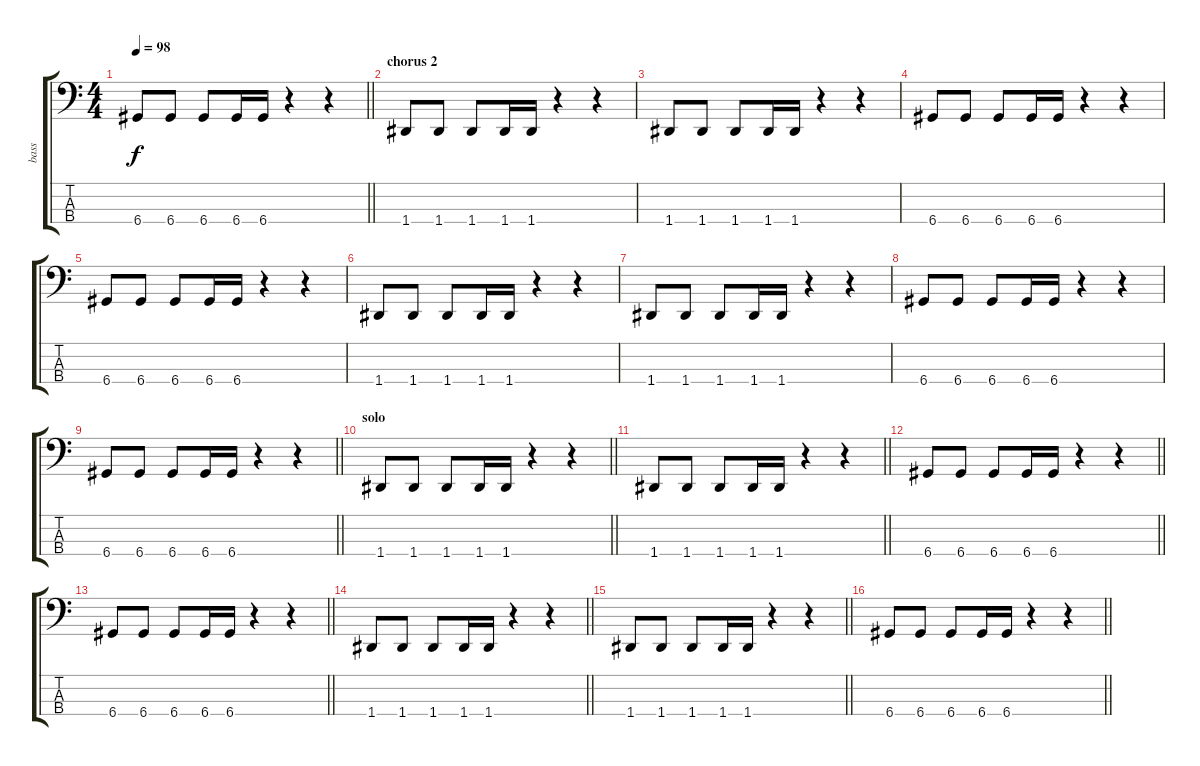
\track ("bass" "bass") {instrument electricbassfinger}
\staff {score tabs}
\tuning (G2 D2 A1 D1) {hide}
\ts (4 4)
\tempo 98
\clef f4
\barLineRight lightlight
\ks c
6.4.8{dy f} 6.4.8 6.4.8 6.4.16 6.4.16 r.4 r.4 |
\section ("" "chorus 2")
1.4.8 1.4.8 1.4.8 1.4.16 1.4.16 r.4 r.4 |
1.4.8 1.4.8 1.4.8 1.4.16 1.4.16 r.4 r.4 |
6.4.8 6.4.8 6.4.8 6.4.16 6.4.16 r.4 r.4 |
6.4.8 6.4.8 6.4.8 6.4.16 6.4.16 r.4 r.4 |
1.4.8 1.4.8 1.4.8 1.4.16 1.4.16 r.4 r.4 |
1.4.8 1.4.8 1.4.8 1.4.16 1.4.16 r.4 r.4 |
6.4.8 6.4.8 6.4.8 6.4.16 6.4.16 r.4 r.4 |
\barLineRight lightlight
6.4.8 6.4.8 6.4.8 6.4.16 6.4.16 r.4 r.4 |
\section ("" "solo ")
\barLineRight lightlight
1.4.8 1.4.8 1.4.8 1.4.16 1.4.16 r.4 r.4 |
\barLineRight lightlight
1.4.8 1.4.8 1.4.8 1.4.16 1.4.16 r.4 r.4 |
\barLineRight lightlight
6.4.8 6.4.8 6.4.8 6.4.16 6.4.16 r.4 r.4 |
\barLineRight lightlight
6.4.8 6.4.8 6.4.8 6.4.16 6.4.16 r.4 r.4 |
\barLineRight lightlight
1.4.8 1.4.8 1.4.8 1.4.16 1.4.16 r.4 r.4 |
\barLineRight lightlight
1.4.8 1.4.8 1.4.8 1.4.16 1.4.16 r.4 r.4 |
\barLineRight lightlight
6.4.8 6.4.8 6.4.8 6.4.16 6.4.16 r.4 r.4
